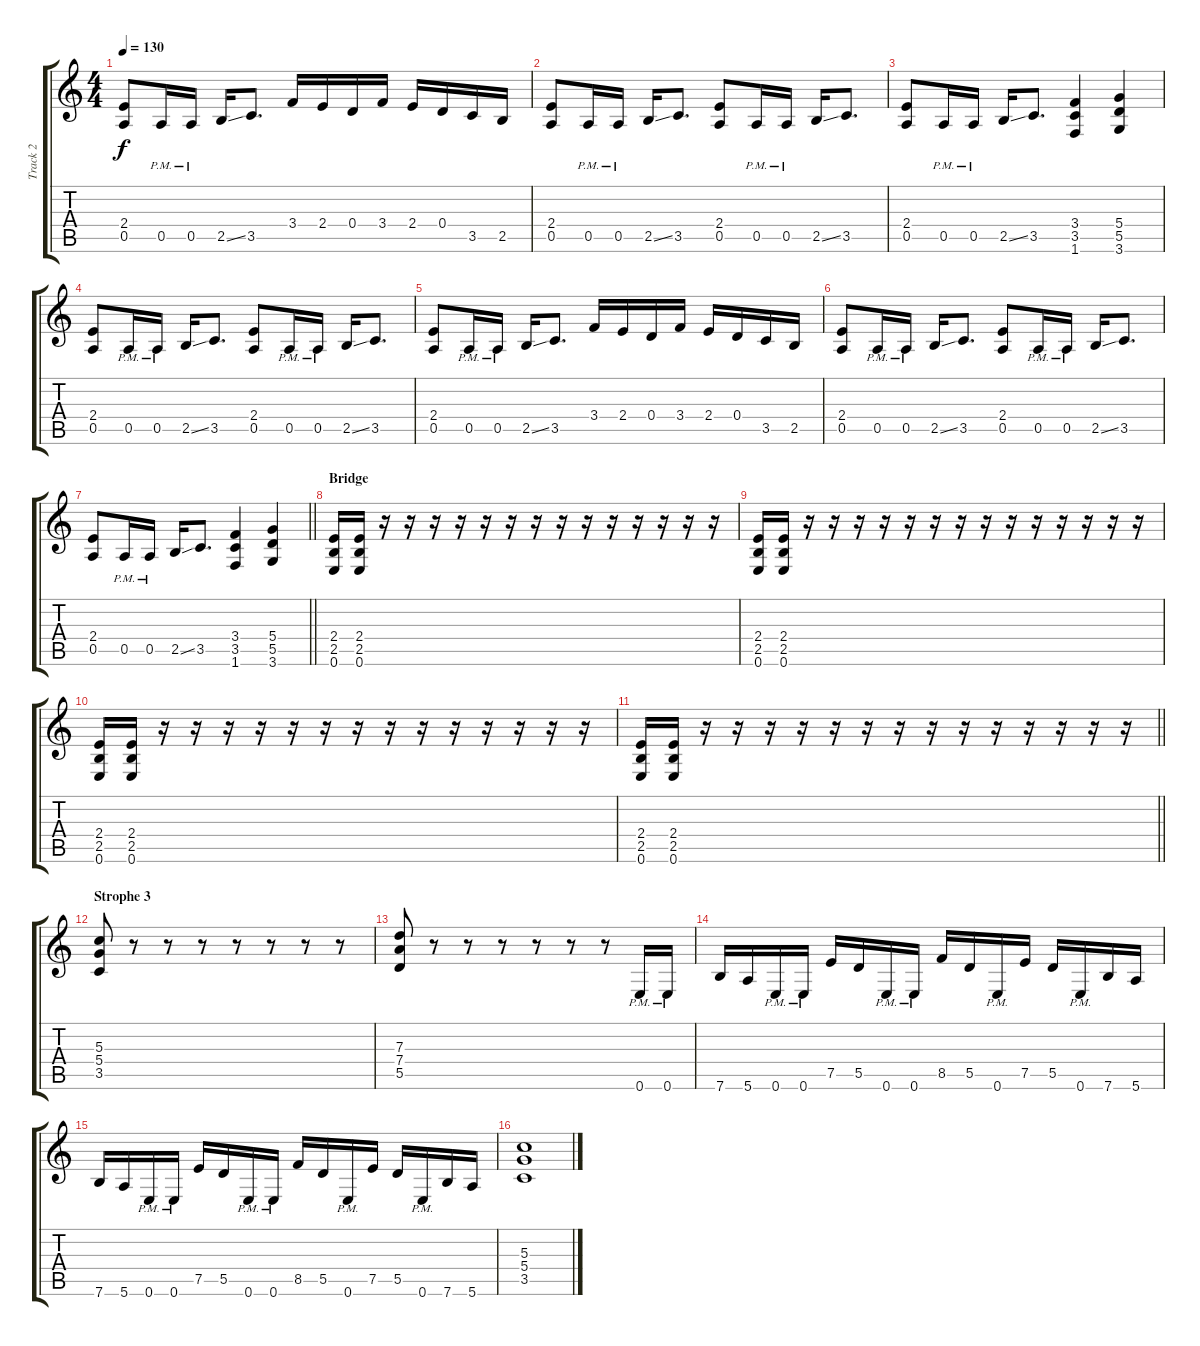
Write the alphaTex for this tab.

\track ("Track 2" "Track 2") {instrument distortionguitar}
\staff {score tabs}
\tuning (E4 B3 G3 D3 A2 E2) {hide}
\ts (4 4)
\tempo 130
\clef g2
\ks c
(2.4 0.5).8{dy f} 0.5{pm}.16 0.5{pm}.16 2.5{ss}.16 3.5.8{d} 3.4.16 2.4.16 0.4.16 3.4.16 2.4.16 0.4.16 3.5.16 2.5.16 |
(2.4 0.5).8 0.5{pm}.16 0.5{pm}.16 2.5{ss}.16 3.5.8{d} (2.4 0.5).8 0.5{pm}.16 0.5{pm}.16 2.5{ss}.16 3.5.8{d} |
(2.4 0.5).8 0.5{pm}.16 0.5{pm}.16 2.5{ss}.16 3.5.8{d} (3.4 3.5 1.6).4 (5.4 5.5 3.6).4 |
(2.4 0.5).8 0.5{pm}.16 0.5{pm}.16 2.5{ss}.16 3.5.8{d} (2.4 0.5).8 0.5{pm}.16 0.5{pm}.16 2.5{ss}.16 3.5.8{d} |
(2.4 0.5).8 0.5{pm}.16 0.5{pm}.16 2.5{ss}.16 3.5.8{d} 3.4.16 2.4.16 0.4.16 3.4.16 2.4.16 0.4.16 3.5.16 2.5.16 |
(2.4 0.5).8 0.5{pm}.16 0.5{pm}.16 2.5{ss}.16 3.5.8{d} (2.4 0.5).8 0.5{pm}.16 0.5{pm}.16 2.5{ss}.16 3.5.8{d} |
\barLineRight lightlight
(2.4 0.5).8 0.5{pm}.16 0.5{pm}.16 2.5{ss}.16 3.5.8{d} (3.4 3.5 1.6).4 (5.4 5.5 3.6).4 |
\section ("" "Bridge")
(2.4 2.5 0.6).16 (2.4 2.5 0.6).16 r.16 r.16 r.16 r.16 r.16 r.16 r.16 r.16 r.16 r.16 r.16 r.16 r.16 r.16 |
(2.4 2.5 0.6).16 (2.4 2.5 0.6).16 r.16 r.16 r.16 r.16 r.16 r.16 r.16 r.16 r.16 r.16 r.16 r.16 r.16 r.16 |
(2.4 2.5 0.6).16 (2.4 2.5 0.6).16 r.16 r.16 r.16 r.16 r.16 r.16 r.16 r.16 r.16 r.16 r.16 r.16 r.16 r.16 |
\barLineRight lightlight
(2.4 2.5 0.6).16 (2.4 2.5 0.6).16 r.16 r.16 r.16 r.16 r.16 r.16 r.16 r.16 r.16 r.16 r.16 r.16 r.16 r.16 |
\section ("" "Strophe 3")
(5.3 5.4 3.5).8 r.8 r.8 r.8 r.8 r.8 r.8 r.8 |
(7.3 7.4 5.5).8 r.8 r.8 r.8 r.8 r.8 r.8 0.6{pm}.16 0.6{pm}.16 |
7.6.16 5.6.16 0.6{pm}.16 0.6{pm}.16 7.5.16 5.5.16 0.6{pm}.16 0.6{pm}.16 8.5.16 5.5.16 0.6{pm}.16 7.5.16 5.5.16 0.6{pm}.16 7.6.16 5.6.16 |
7.6.16 5.6.16 0.6{pm}.16 0.6{pm}.16 7.5.16 5.5.16 0.6{pm}.16 0.6{pm}.16 8.5.16 5.5.16 0.6{pm}.16 7.5.16 5.5.16 0.6{pm}.16 7.6.16 5.6.16 |
(5.3 5.4 3.5).1
